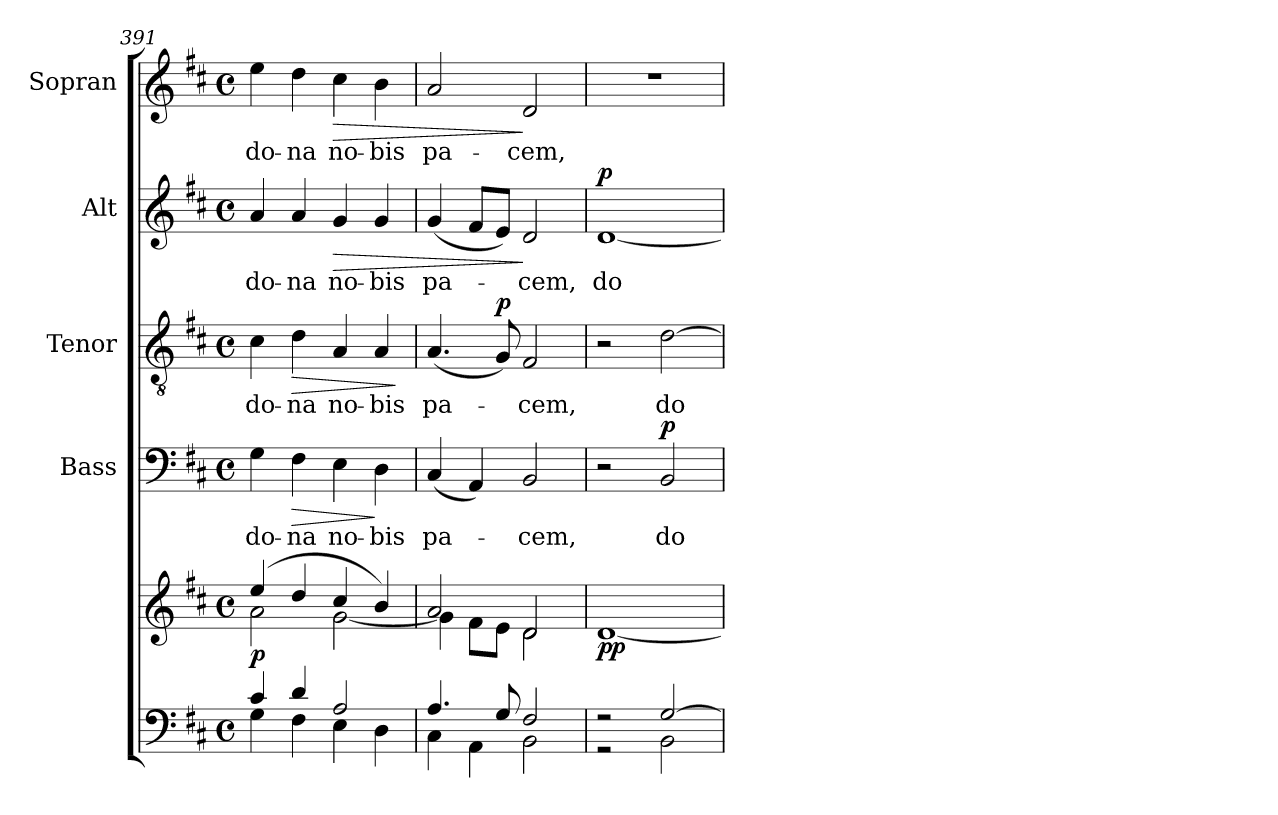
**kern	**kern	**dynam	**kern	**text	**dynam	**kern	**text	**dynam	**kern	**text	**dynam	**kern	**text	**dynam
*part5	*part5	*part5	*part4	*part4	*part4	*part3	*part3	*part3	*part2	*part2	*part2	*part1	*part1	*part1
*staff6	*staff5	*staff5/6	*staff4	*staff4	*staff4	*staff3	*staff3	*staff3	*staff2	*staff2	*staff2	*staff1	*staff1	*staff1
*	*	*	*I"Bass	*	*	*I"Tenor	*	*	*I"Alt	*	*	*I"Sopran	*	*
*	*	*	*I'B.	*	*	*I'T.	*	*	*I'A.	*	*	*I'S.	*	*
*clefF4	*clefG2	*	*clefF4	*	*	*clefGv2	*	*	*clefG2	*	*	*clefG2	*	*
*k[f#c#]	*k[f#c#]	*	*k[f#c#]	*	*	*k[f#c#]	*	*	*k[f#c#]	*	*	*k[f#c#]	*	*
*D:	*D:	*	*D:	*	*	*D:	*	*	*D:	*	*	*D:	*	*
*M4/4	*M4/4	*	*M4/4	*	*	*M4/4	*	*	*M4/4	*	*	*M4/4	*	*
*met(c)	*met(c)	*	*met(c)	*	*	*met(c)	*	*	*met(c)	*	*	*met(c)	*	*
=391	=391	=391	=391	=391	=391	=391	=391	=391	=391	=391	=391	=391	=391	=391
*^	*^	*	*	*	*	*	*	*	*	*	*	*	*	*
!	!	!	!	!LO:DY:b	!	!LO:LY:b	!	!	!LO:LY:b	!	!	!LO:LY:b	!	!	!LO:LY:b	!
4c#/	4G\	(4ee/	2a\	p	4G\	do-	.	4c#\	do-	.	4a/	do-	.	4ee\	do-	.
!	!	!	!	!	!	!LO:LY:b	!LO:HP:b	!	!LO:LY:b	!LO:HP:b	!	!LO:LY:b	!	!	!LO:LY:b	!
4d/	4F#\	4dd/	.	.	4F#\	-na	>	4d\	-na	>	4a/	-na	.	4dd\	-na	.
!	!	!	!	!	!	!LO:LY:b	!	!	!LO:LY:b	!	!	!LO:LY:b	!LO:HP:b	!	!LO:LY:b	!LO:HP:b
2A/	4E\	4cc#/	[<2g\	.	4E\	no-	.	4A/	no-	.	4g/	no-	>	4cc#\	no-	>
!	!	!	!	!	!	!LO:LY:b	!	!	!LO:LY:b	!	!	!LO:LY:b	!	!	!LO:LY:b	!
.	4D\	4b/)	.	.	4D\	-bis	]	4A/	-bis	.	4g/	-bis	.	4b\	-bis	.
*v	*v	*	*	*	*	*	*	*	*	*	*	*	*	*	*	*
*	*v	*v	*	*	*	*	*	*	*	*	*	*	*	*	*
.	.	.	.	.	.	.	.	]	.	.	.	.	.	.
=392	=392	=392	=392	=392	=392	=392	=392	=392	=392	=392	=392	=392	=392	=392
*^	*^	*	*	*	*	*	*	*	*	*	*	*	*	*
!	!	!	!	!	!	!LO:LY:b	!	!	!LO:LY:b	!	!	!LO:LY:b	!	!	!LO:LY:b	!
4.A/	4C#\	2a/	4g\]	.	(<4C#/	pa-	.	(<4.A/	pa-	.	(<4g/	pa-	.	2a/	pa-	.
.	4AA\	.	8f#\L	.	4AA/)	.	.	.	.	.	8f#/L	.	.	.	.	.
!	!	!	!	!	!	!	!	!	!	!LO:DY:a	!	!	!	!	!	!
8G/	.	.	8e\J	.	.	.	.	8G/)	.	p	8e/J)	.	.	.	.	.
!	!	!	!	!	!	!LO:LY:b	!	!	!LO:LY:b	!	!	!LO:LY:b	!	!	!LO:LY:b	!
2F#/	2BB\	2d/	2d\	.	2BB/	-cem,	.	2F#/	-cem,	.	2d/	-cem,	]	2d/	-cem,	]
=393	=393	=393	=393	=393	=393	=393	=393	=393	=393	=393	=393	=393	=393	=393	=393	=393
!	!	!	!	!LO:DY:b	!	!	!	!	!	!	!	!LO:LY:b	!LO:DY:a	!	!	!
*	*	*v	*v	*	*	*	*	*	*	*	*	*	*	*	*	*
2r	2r	[1d	pp	2r	.	.	2r	.	.	[1d	do-	p	1r	.	.
!	!	!	!	!	!LO:LY:b	!LO:DY:a	!	!LO:LY:b	!	!	!	!	!	!	!
[>2G/	2BB\	.	.	2BB/	do-	p	[2d\	do-	.	.	.	.	.	.	.
*v	*v	*	*	*	*	*	*	*	*	*	*	*	*	*	*
=	=	=	=	=	=	=	=	=	=	=	=	=	=	=
*-	*-	*-	*-	*-	*-	*-	*-	*-	*-	*-	*-	*-	*-	*-
